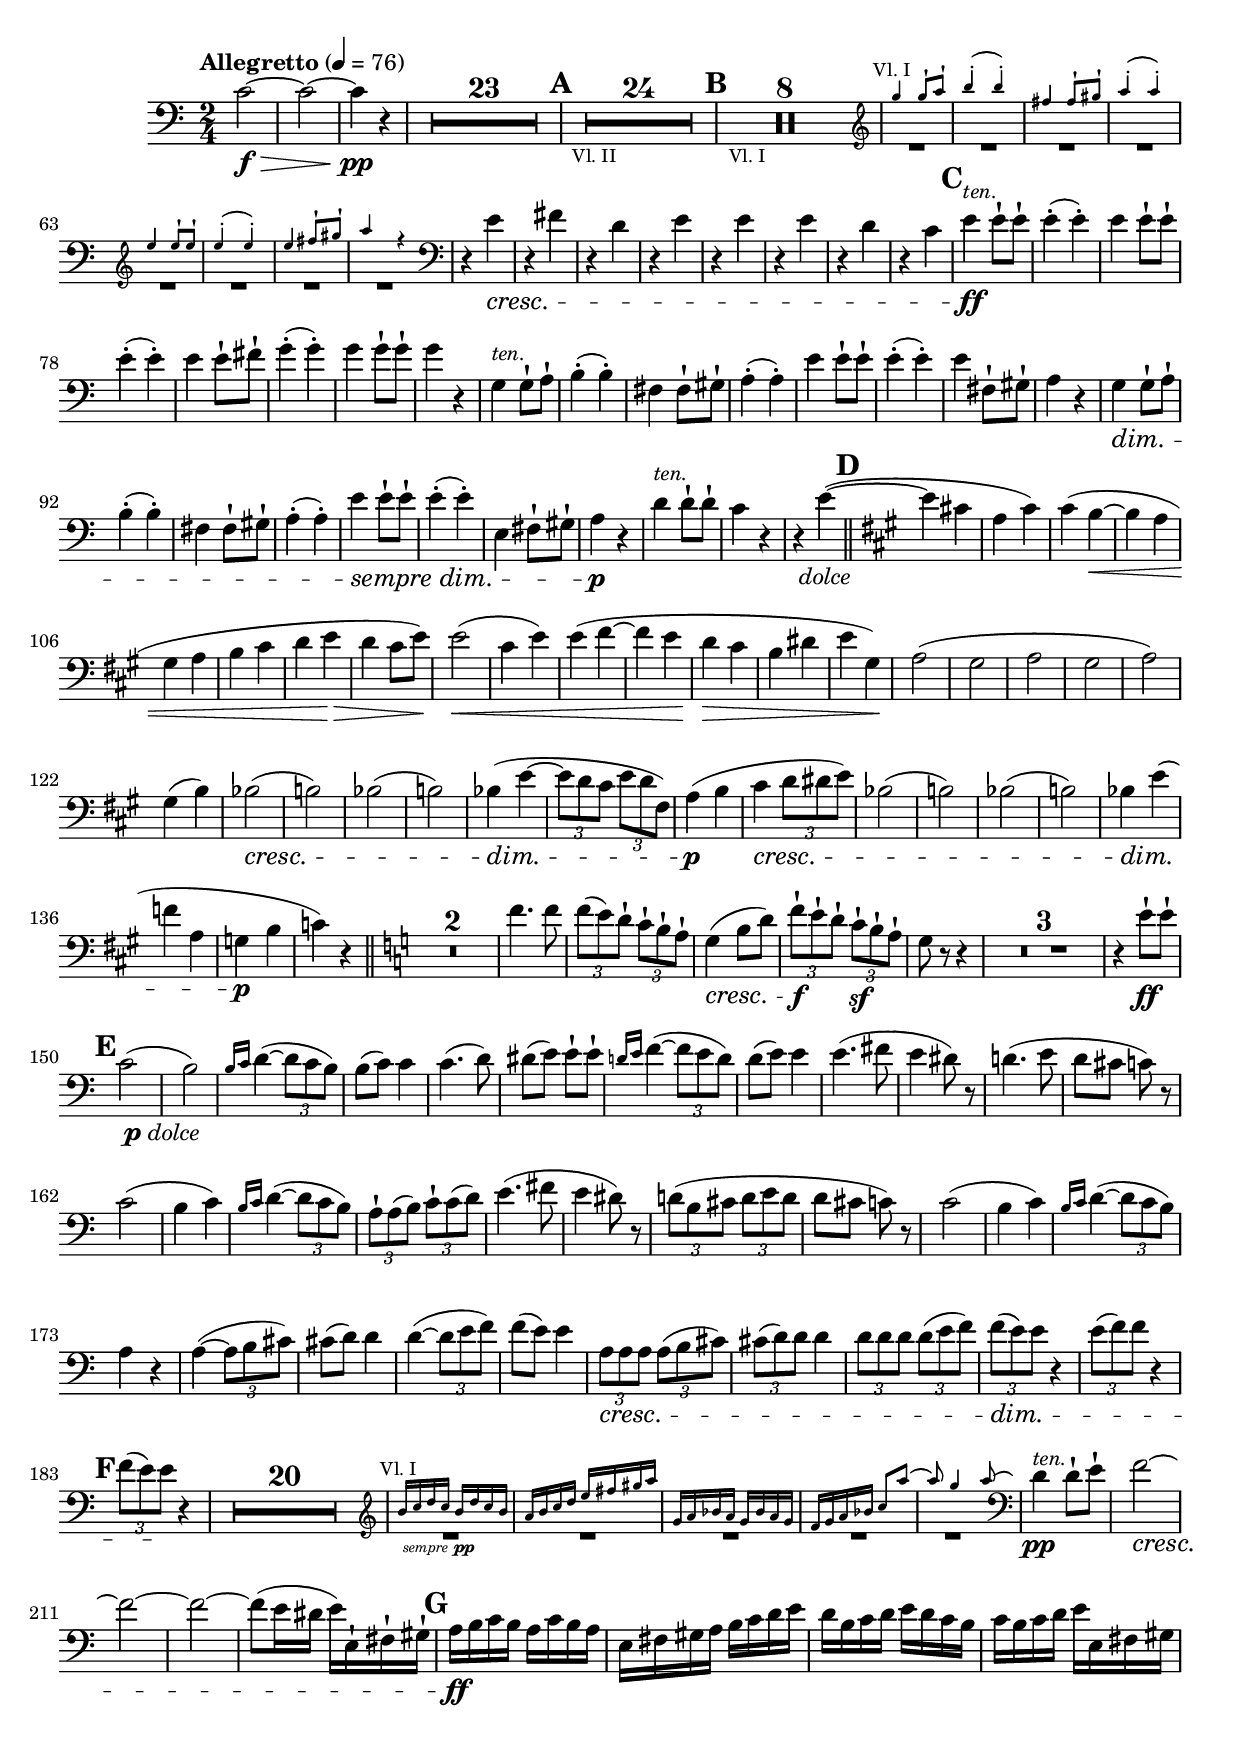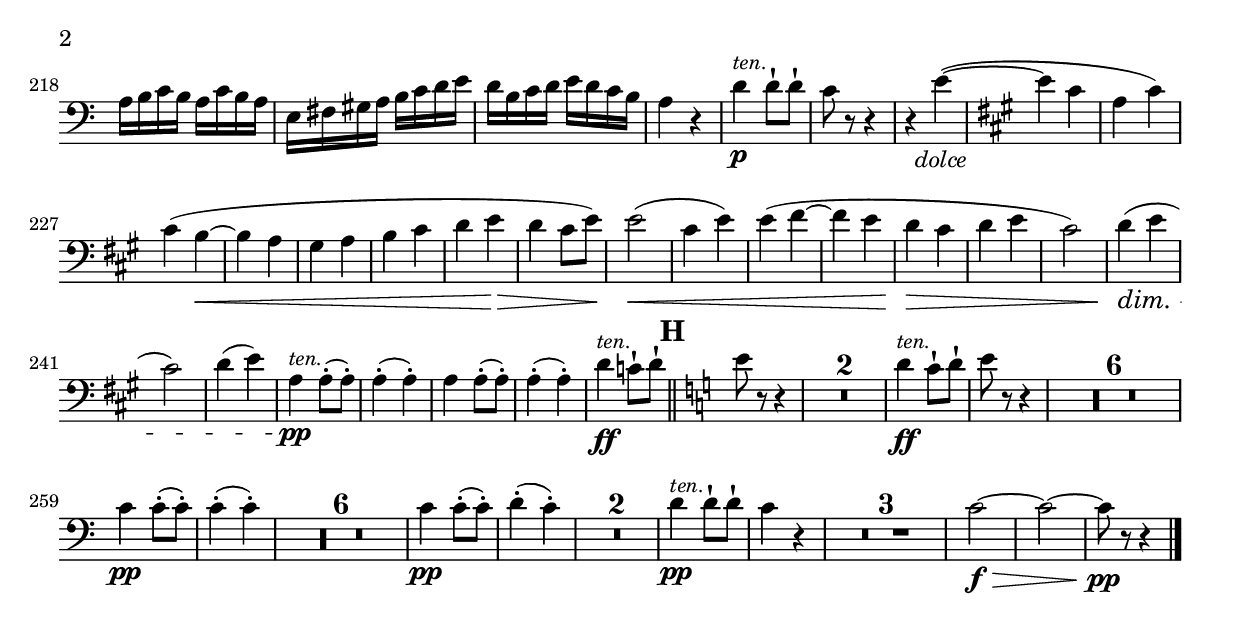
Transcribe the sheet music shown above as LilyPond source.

\version "2.24.4"

\version "2.24.4"

\include "../../definitions.ly"
\version "2.24.4"

\include "../../definitions.ly"

\addQuote "M2Vl1" {
	\relative c''' {
		R2*3 |
		R2*23 |
		R2*24 |
		R2*8 |
		g4 g8-! a8-! |
		b4(-. b4-.) |
		fis4 fis8-! gis-! |
		a4(-. a4-.) |
		e4 e8-! e8-! |
		e4(-. e4-.) |
		e4 fis8-! gis8-! |
		a4 r4 |
		R2*137 |
		b,16 \semprepp c d c b d c b |
		a b c d e fis gis a |
		g, a bes a g bes a g |
		f g a bes c8 a'8~ |
		a8 g4 \tweak control-points #'((4.2 . 3.5) (5 . 4) (5.5 . 4) (6 . 3.5)) ( <> ) a8  |
	}
}


voicebeethovenHxmouvementCxbassonBxmd = \absolute {
	\include "../../parametres.ly"
	\clef bass \time 2/4 \key a \minor \tempo "Allegretto" 4=76
	c'2~ \f\> |
	c'2~ |
	c'4\pp r4 |
	R2*23 |
	\mark\default
	<>_\markup{\center-align \tiny "Vl. II"} R2*24 |
	\mark\default
	<>_\markup{\center-align \tiny "Vl. I"} R2*8 |
	\cueDuringWithClef #"M2Vl1" #UP "treble" {<>^\markup {\center-align \tiny "Vl. I"} R2*8} |
	r4 e'4 \cresc |
	r4 fis'4 |
	r4 d'4 |
	r4 e'4 |
	r4 e'4 |
	r4 e'4 |
	r4 d'4 |
	r4 c'4 |
	\mark\default
	e'4\tenutotext \ff e'8-! e'8-! |
	e'4-.( e'4-.) |
	e'4 e'8-! e'8-! |
	e'4-.( e'4-.) |
	e'4 e'8-! fis'8-! |
	g'4-.( g'4-.) |
	g'4 g'8-! g'8-! |
	g'4 r4 |
	g4\tenutotext g8-! a8-! |
	b4-.( b4-.) |
	fis4 fis8-! gis8-! |
	a4-.( a4-.) |
	e'4 e'8-! e'8-! |
	e'4-.( e'4-.) |
	e'4 fis8-! gis8-! |
	a4 r4 |
	g4 \dim g8-! a8-! |
	b4-.( b4-.) |
	fis4 fis8-! gis8-! |
	a4-.( a4-.) |
	e'4 \sempredim e'8-! e'8-! |
	e'4-.( e'4-.) |
	e4 fis8-! gis8-! |
	a4 \p r4 |
	d'4\tenutotext d'8-! d'8-! |
	c'4 r4 |
	r4 e'4(~ \dolce \section |
	\mark\default \barNumberCheck 102
	\key a \major e'4 cis'!4 |
	a4 cis'4) |
	cis'4( b4~ \< |
	b4 a4 |
	gis4 a4 |
	b4 cis'4 |
	d'4 e'4 \> |
	d'4 cis'8 e'8) |
	e'2( \< |
	cis'4 e'4) |
	e'4( fis'4~ |
	fis'4 e'4 |
	d'4 \> cis'4 |
	b4 dis'4 |
	e'4 gis4) \! |
	a2( |
	gis2 |
	a2 |
	gis2 |
	a2) |
	gis4( b4) |
	bes2( \cresc |
	b2) |
	bes2( |
	b2) |
	bes4( \dim e'4~ |
	\tuplet 3/2 {e'8 d'8 cis'8} \tuplet 3/2 {e'8 d'8 fis8}) |
	a4( \p b4 |
	cis'4 \cresc \tuplet 3/2 {d'8 dis'8 e'8}) |
	bes2( |
	b2) |
	bes2( |
	b2) |
	bes4 \dim e'4( |
	f'4 a4 |
	g4 \p b4 |
	c'4) r4 \section |
	\key a \minor
	R2*2 |
	f'4. f'8 |
	\tuplet 3/2 {f'8( e'8) d'8-!} \tuplet 3/2 {c'8-! b8-! a8-!} |
	g4( \cresc b8 d'8) |
	\tuplet 3/2 {f'8-! \f e'8-! d'8-!} \tuplet 3/2 {c'8-! \sf b8-! a8-!} |
	g8 r8 r4 |
	R2*3 |
	r4 e'8-! \ff e'8-! |
	\mark\default \barNumberCheck 150
	c'2( \pdolce |
	b2) |
	\grace{b16 c'16} d'4(~ \tuplet 3/2 {d'8 c'8 b8}) |
	b8( c'8) c'4 |
	c'4.( d'8) |
	dis'8( e'8) e'8-! e'8-! |
	\grace{d'16 e'16} f'4(~ \tuplet 3/2 {f'8 e'8 d'8}) |
	d'8( e'8) e'4 |
	e'4.( fis'8 |
	e'4 dis'8) r8 |
	d'4.( e'8 |
	d'8 cis'8 c'8) r8 |
	c'2( |
	b4 c'4) |
	\grace{b16 c'} d'4(~ \tuplet 3/2 {d'8 c'8 b8}) |
	\tuplet 3/2 {a8-! a8( b8)} \tuplet 3/2 {c'8-! c'8( d'8)} |
	e'4.( fis'8 |
	e'4 dis'8) r8 |
	% TODO: clarifier ce que Christophe veut
	\tuplet 3/2 {d'8( b8 cis'8} \tuplet 3/2 {d'8 e'8 d'8} |
	d'8 cis'8 c'8) r8 |
	c'2( |
	b4 c'4) |
	\grace{b16 c'} d'4(~ \tuplet 3/2 {d'8 c'8 b8}) |
	a4 r4 |
	a4(~ \tuplet 3/2 {a8 b8 cis'8}) |
	cis'8( d'8) d'4 |
	d'4(~ \tuplet 3/2 {d'8 e'8 f'8}) |
	f'8( e'8) e'4 |
	\tuplet 3/2 {a8 \cresc a8 a8} \tuplet 3/2 {a8( b8 cis'8)} |
	\tuplet 3/2 {cis'8( d'8) d'8} d'4 |
	\tuplet 3/2 {d'8 d'8 d'8} \tuplet 3/2 {d'8( e'8 f'8)} |
	\tuplet 3/2 {f'8( \dim e'8 ) e'8} r4 |
	\tuplet 3/2 {e'8( f'8) f'8} r4 |
	\mark\default \barNumberCheck 183
	\tuplet 3/2 {f'8( e'8) e'8 \!} r4 |
	R2*20 |
	\cueDuringWithClef #"M2Vl1" #UP "treble" {<>^\markup {\center-align \tiny "Vl. I"} R2*5} |
	d'4\tenutotext \pp d'8-! e'8-! |
	f'2~ \cresc |
	f'2~ |
	f'2~ |
	f'8( e'16 dis'16 e'16) e16-! fis16-! gis16-! |
	\mark\default \barNumberCheck 214
	a16 \ff b16 c'16 b16 a16 c'16 b16 a16 |
	e16 fis16 gis16 a16 b16 c'16 d'16 e'16 |
	d'16 b16 c'16 d'16 e'16 d'16 c'16 b16 |
	c'16 b16 c'16 d'16 e'16 e16 fis16 gis16 |
	a16 b16 c'16 b16 a16 c'16 b16 a16 |
	e16 fis16 gis16 a16 b16 c'16 d'16 e'16 |
	d'16 b16 c'16 d'16 e'16 d'16 c'16 b16 |
	a4 r4 |
	d'4\tenutotext \p d'8-! d'8-! |
	c'8 r8 r4 |
	r4 e'4(~ \dolce |
	\key a \major
	e'4 cis'4 |
	a4 cis'4 ) |
	cis'4( b4~ \< |
	b4 a4 |
	gis4 a4 |
	b4 cis'4 |
	d'4 e'4 \> |
	d'4 cis'8 e'8) |
	e'2( \< |
	cis'4 e'4) |
	e'4( fis'4~ |
	fis'4 e'4 |
	d'4 \> cis'4 |
	d'4 e'4 |
	cis'2) |
	d'4( \dim e'4 |
	cis'2) |
	d'4( e'4) |
	a4\tenutotext \pp a8-.( a8-.) |
	a4-.( a4-.) |
	a4 a8-.( a8-.) |
	a4-.( a4-.) |
	d'4\tenutotext \ff c'8-! d'8-! \section |
	\mark\default \barNumberCheck 248
	\key a \minor e'8 r8 r4 |
	R2*2 |
	d'4\tenutotext \ff c'8-! d'8-! |
	e'8 r8 r4 |
	R2*6 |
	c'4 \pp c'8-.( c'8-.) |
	c'4-.( c'4-.) |
	R2*6 |
	c'4 \pp c'8-.( c'8-.) |
	d'4-.( c'4-.) |
	R2*2 |
	d'4\tenutotext \pp d'8-! d'8-! |
	c'4 r4 |
	R2*3 |
	c'2~ \f\> |
	c'2~ |
	c'8 \pp r8 r4 \fine |
}


\score {
	\new Staff \voicebeethovenHxmouvementCxbassonBxmd
	\layout { }
}
